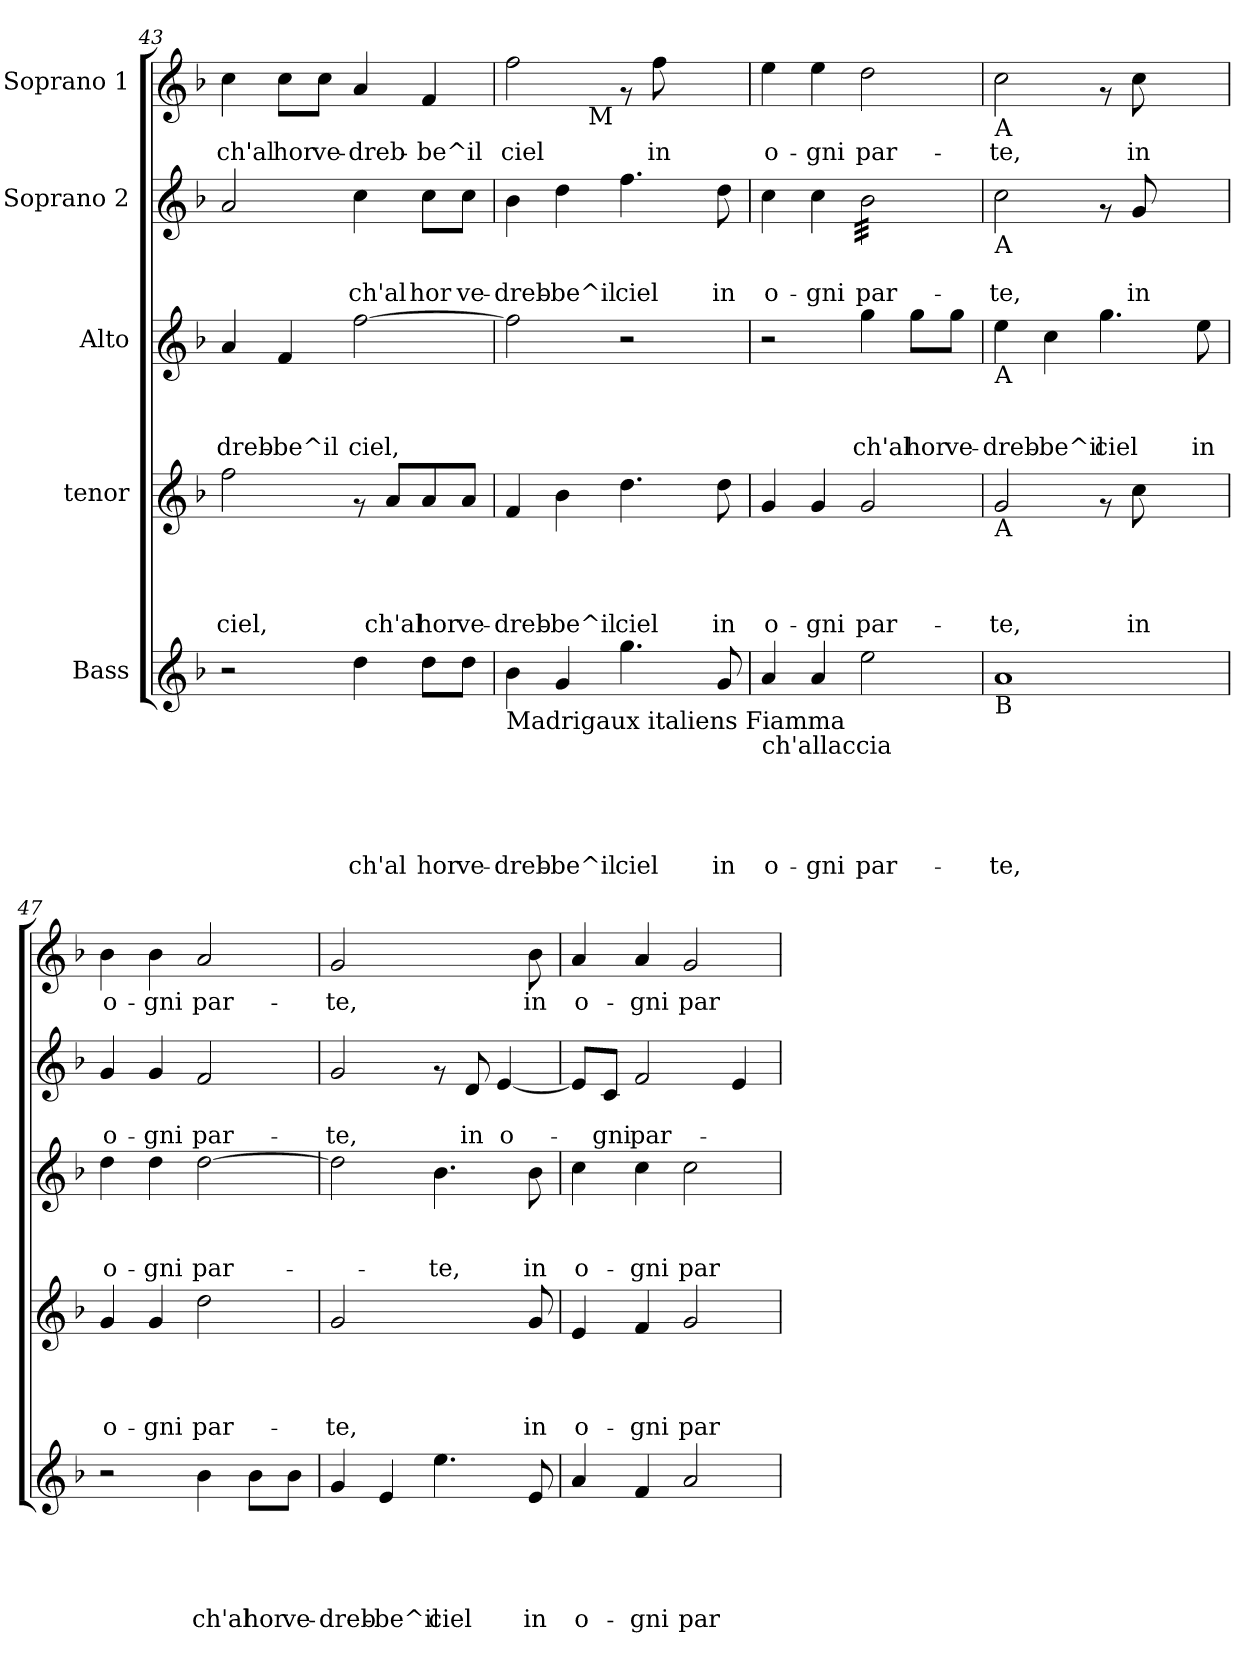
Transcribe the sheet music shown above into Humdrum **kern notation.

**kern	**text	**text	**text	**text	**text	**kern	**text	**text	**text	**text	**kern	**text	**text	**text	**kern	**text	**text	**kern	**text
*part5	*part5	*part5	*part5	*part5	*part5	*part4	*part4	*part4	*part4	*part4	*part3	*part3	*part3	*part3	*part2	*part2	*part2	*part1	*part1
*staff5	*staff5	*staff5	*staff5	*staff5	*staff5	*staff4	*staff4	*staff4	*staff4	*staff4	*staff3	*staff3	*staff3	*staff3	*staff2	*staff2	*staff2	*staff1	*staff1
*I"Bass	*	*	*	*	*	*I"tenor	*	*	*	*	*I"Alto	*	*	*	*I"Soprano 2	*	*	*I"Soprano 1	*
*clefG2	*	*	*	*	*	*clefG2	*	*	*	*	*clefG2	*	*	*	*clefG2	*	*	*clefG2	*
*k[b-]	*	*	*	*	*	*k[b-]	*	*	*	*	*k[b-]	*	*	*	*k[b-]	*	*	*k[b-]	*
*F:	*	*	*	*	*	*F:	*	*	*	*	*F:	*	*	*	*F:	*	*	*F:	*
=43	=43	=43	=43	=43	=43	=43	=43	=43	=43	=43	=43	=43	=43	=43	=43	=43	=43	=43	=43
!	!	!	!	!	!	!	!	!	!	!LO:LY:b	!	!	!	!LO:LY:b:rj	!	!	!	!	!LO:LY:b
2r	.	.	.	.	.	2ff\	.	.	.	ciel,	4a/	.	.	-dreb-	2a/	.	.	4cc\	ch'al
!	!	!	!	!	!	!	!	!	!	!	!	!	!	!LO:LY:b:rj	!	!	!	!	!LO:LY:b
.	.	.	.	.	.	.	.	.	.	.	4f/	.	.	-be^il	.	.	.	8cc\L	hor
!	!	!	!	!	!	!	!	!	!	!	!	!	!	!	!	!	!	!	!LO:LY:b
.	.	.	.	.	.	.	.	.	.	.	.	.	.	.	.	.	.	8cc\J	ve-
!	!	!	!	!	!LO:LY:b	!	!	!	!	!	!	!	!	!LO:LY:b:rj	!	!	!LO:LY:b	!	!LO:LY:b
4dd\	.	.	.	.	ch'al	8rf	.	.	.	.	[>2ff\	.	.	ciel,	4cc\	.	ch'al	4a/	-dreb-
!	!	!	!	!	!	!	!	!	!	!LO:LY:b	!	!	!	!	!	!	!	!	!
.	.	.	.	.	.	8a/L	.	.	.	ch'al	.	.	.	.	.	.	.	.	.
!	!	!	!	!	!LO:LY:b	!	!	!	!	!LO:LY:b	!	!	!	!	!	!	!LO:LY:b	!	!LO:LY:b
8dd\L	.	.	.	.	hor	8a/	.	.	.	hor	.	.	.	.	8cc\L	.	hor	4f/	-be^il
!	!	!	!	!	!LO:LY:b	!	!	!	!	!LO:LY:b	!	!	!	!	!	!	!LO:LY:b	!	!
8dd\J	.	.	.	.	ve-	8a/J	.	.	.	ve-	.	.	.	.	8cc\J	.	ve-	.	.
=44	=44	=44	=44	=44	=44	=44	=44	=44	=44	=44	=44	=44	=44	=44	=44	=44	=44	=44	=44
!LO:TX:b:t=Madrigaux italiens Fiamma	!	!	!	!	!	!	!	!	!	!	!	!	!	!	!	!	!	!	!
!	!	!	!	!	!LO:LY:b	!	!	!	!	!LO:LY:b	!	!	!	!	!	!	!LO:LY:b	!	!LO:LY:b
*	*	*	*	*	*	*	*	*	*	*	*	*	*	*	*	*	*	*^	*
4b-\	.	.	.	.	-dreb-	4f/	.	.	.	-dreb-	2ff\]	.	.	.	4b-\	.	-dreb-	2ff\	4.ryy	ciel
!	!	!	!	!	!LO:LY:b	!	!	!	!	!LO:LY:b	!	!	!	!	!	!	!LO:LY:b	!	!	!
4g/	.	.	.	.	-be^il	4b-\	.	.	.	-be^il	.	.	.	.	4dd\	.	-be^il	.	.	.
!	!	!	!	!	!	!	!	!	!	!	!	!	!	!	!	!	!	!	!LO:TX:b:t=M	!
.	.	.	.	.	.	.	.	.	.	.	.	.	.	.	.	.	.	.	2ryy	.
!	!	!	!	!	!LO:LY:b	!	!	!	!	!LO:LY:b	!	!	!	!	!	!	!LO:LY:b	!	!	!
4.gg\	.	.	.	.	ciel	4.dd\	.	.	.	ciel	2r	.	.	.	4.ff\	.	ciel	8rf	.	.
!	!	!	!	!	!	!	!	!	!	!	!	!	!	!	!	!	!	!	!	!LO:LY:b
.	.	.	.	.	.	.	.	.	.	.	.	.	.	.	.	.	.	8ff\	.	in
.	.	.	.	.	.	.	.	.	.	.	.	.	.	.	.	.	.	4ryy	.	.
!	!	!	!	!	!LO:LY:b	!	!	!	!	!LO:LY:b	!	!	!	!	!	!	!LO:LY:b	!	!	!
8g/	.	.	.	.	in	8dd\	.	.	.	in	.	.	.	.	8dd\	.	in	.	8ryy	.
=45	=45	=45	=45	=45	=45	=45	=45	=45	=45	=45	=45	=45	=45	=45	=45	=45	=45	=45	=45	=45
!LO:TX:b:t=ch'allaccia	!	!	!	!	!	!	!	!	!	!	!	!	!	!	!	!	!	!	!	!
!	!	!	!	!	!LO:LY:b	!	!	!	!	!LO:LY:b	!	!	!	!	!	!	!LO:LY:b	!	!	!LO:LY:b
*	*	*	*	*	*	*	*	*	*	*	*	*	*	*	*	*	*	*v	*v	*
4a/	.	.	.	.	o-	4g/	.	.	.	o-	2r	.	.	.	4cc\	.	o-	4ee\	o-
!	!	!	!	!	!LO:LY:b	!	!	!	!	!LO:LY:b	!	!	!	!	!	!	!LO:LY:b	!	!LO:LY:b
4a/	.	.	.	.	-gni	4g/	.	.	.	-gni	.	.	.	.	4cc\	.	-gni	4ee\	-gni
!	!	!	!	!	!LO:LY:b	!	!	!	!	!LO:LY:b	!	!	!	!LO:LY:b:rj	!	!	!LO:LY:b	!	!LO:LY:b
*	*	*	*	*	*	*	*	*	*	*	*	*	*	*	*tremolo	*	*	*	*
2ee\	.	.	.	.	par-	2g/	.	.	.	par-	4gg\	.	.	ch'al	32b-\LLL	.	par-	2dd\	par-
.	.	.	.	.	.	.	.	.	.	.	.	.	.	.	32b-\	.	.	.	.
.	.	.	.	.	.	.	.	.	.	.	.	.	.	.	32b-\	.	.	.	.
.	.	.	.	.	.	.	.	.	.	.	.	.	.	.	32b-\	.	.	.	.
.	.	.	.	.	.	.	.	.	.	.	.	.	.	.	32b-\	.	.	.	.
.	.	.	.	.	.	.	.	.	.	.	.	.	.	.	32b-\	.	.	.	.
.	.	.	.	.	.	.	.	.	.	.	.	.	.	.	32b-\	.	.	.	.
.	.	.	.	.	.	.	.	.	.	.	.	.	.	.	32b-\	.	.	.	.
!	!	!	!	!	!	!	!	!	!	!	!	!	!	!LO:LY:b:rj	!	!	!	!	!
.	.	.	.	.	.	.	.	.	.	.	8gg\L	.	.	hor	32b-\	.	.	.	.
.	.	.	.	.	.	.	.	.	.	.	.	.	.	.	32b-\	.	.	.	.
.	.	.	.	.	.	.	.	.	.	.	.	.	.	.	32b-\	.	.	.	.
.	.	.	.	.	.	.	.	.	.	.	.	.	.	.	32b-\	.	.	.	.
!	!	!	!	!	!	!	!	!	!	!	!	!	!	!LO:LY:b:rj	!	!	!	!	!
.	.	.	.	.	.	.	.	.	.	.	8gg\J	.	.	ve-	32b-\	.	.	.	.
.	.	.	.	.	.	.	.	.	.	.	.	.	.	.	32b-\	.	.	.	.
.	.	.	.	.	.	.	.	.	.	.	.	.	.	.	32b-\	.	.	.	.
.	.	.	.	.	.	.	.	.	.	.	.	.	.	.	32b-\JJJ	.	.	.	.
*	*	*	*	*	*	*	*	*	*	*	*	*	*	*	*Xtremolo	*	*	*	*
!!LO:PB:g=z
=46	=46	=46	=46	=46	=46	=46	=46	=46	=46	=46	=46	=46	=46	=46	=46	=46	=46	=46	=46
!	!	!	!	!	!	!	!	!	!	!	!	!	!	!	!	!	!	!LO:TX:b:t=A	!
!	!	!	!	!	!	!	!	!	!	!	!	!	!	!	!LO:TX:b:t=A	!	!	!	!
!	!	!	!	!	!	!	!	!	!	!	!LO:TX:b:t=A	!	!	!	!	!	!	!	!
!	!	!	!	!	!	!LO:TX:b:t=A	!	!	!	!	!	!	!	!	!	!	!	!	!
!LO:TX:b:t=B	!	!	!	!	!	!	!	!	!	!	!	!	!	!	!	!	!	!	!
!	!	!	!	!	!LO:LY:b	!	!	!	!	!LO:LY:b	!	!	!	!LO:LY:b:rj	!	!	!LO:LY:b	!	!LO:LY:b
1a	.	.	.	.	-te,	2g/	.	.	.	-te,	4ee\	.	.	-dreb-	2cc\	.	-te,	2cc\	-te,
!	!	!	!	!	!	!	!	!	!	!	!	!	!	!LO:LY:b:rj	!	!	!	!	!
.	.	.	.	.	.	.	.	.	.	.	4cc\	.	.	-be^il	.	.	.	.	.
!	!	!	!	!	!	!	!	!	!	!	!	!	!	!LO:LY:b:rj	!	!	!	!	!
.	.	.	.	.	.	8rf	.	.	.	.	4.gg\	.	.	ciel	8rf	.	.	8rf	.
!	!	!	!	!	!	!	!	!	!	!LO:LY:b	!	!	!	!	!	!	!LO:LY:b	!	!LO:LY:b
.	.	.	.	.	.	8cc:\	.	.	.	in	.	.	.	.	8g:/	.	in	8cc:\	in
.	.	.	.	.	.	4ryy	.	.	.	.	.	.	.	.	4ryy	.	.	4ryy	.
!	!	!	!	!	!	!	!	!	!	!	!	!	!	!LO:LY:b:rj	!	!	!	!	!
.	.	.	.	.	.	.	.	.	.	.	8ee\	.	.	in	.	.	.	.	.
=47	=47	=47	=47	=47	=47	=47	=47	=47	=47	=47	=47	=47	=47	=47	=47	=47	=47	=47	=47
!	!	!	!	!	!	!	!	!	!	!LO:LY:b	!	!	!	!LO:LY:b:rj	!	!	!LO:LY:b	!	!LO:LY:b
2r	.	.	.	.	.	4g/	.	.	.	o-	4dd\	.	.	o-	4g/	.	o-	4b-\	o-
!	!	!	!	!	!	!	!	!	!	!LO:LY:b	!	!	!	!LO:LY:b:rj	!	!	!LO:LY:b	!	!LO:LY:b
.	.	.	.	.	.	4g/	.	.	.	-gni	4dd\	.	.	-gni	4g/	.	-gni	4b-\	-gni
!	!	!	!	!	!LO:LY:b	!	!	!	!	!LO:LY:b	!	!	!	!LO:LY:b:rj	!	!	!LO:LY:b	!	!LO:LY:b
4b-\	.	.	.	.	ch'al	2dd\	.	.	.	par-	[>2dd\	.	.	par-	2f/	.	par-	2a/	par-
!	!	!	!	!	!LO:LY:b	!	!	!	!	!	!	!	!	!	!	!	!	!	!
8b-\L	.	.	.	.	hor	.	.	.	.	.	.	.	.	.	.	.	.	.	.
!	!	!	!	!	!LO:LY:b	!	!	!	!	!	!	!	!	!	!	!	!	!	!
8b-\J	.	.	.	.	ve-	.	.	.	.	.	.	.	.	.	.	.	.	.	.
=48	=48	=48	=48	=48	=48	=48	=48	=48	=48	=48	=48	=48	=48	=48	=48	=48	=48	=48	=48
!	!	!	!	!	!LO:LY:b	!	!	!	!	!LO:LY:b	!	!	!	!	!	!	!LO:LY:b	!	!LO:LY:b
4g/	.	.	.	.	-dreb-	2g/	.	.	.	-te,	2dd\]	.	.	.	2g/	.	-te,	2g/	-te,
!	!	!	!	!	!LO:LY:b	!	!	!	!	!	!	!	!	!	!	!	!	!	!
4e/	.	.	.	.	-be^il	.	.	.	.	.	.	.	.	.	.	.	.	.	.
!	!	!	!	!	!LO:LY:b	!	!	!	!	!	!	!	!	!LO:LY:b:rj	!	!	!	!	!
4.ee\	.	.	.	.	ciel	4.ryy	.	.	.	.	4.b-\	.	.	-te,	8rf	.	.	4.ryy	.
!	!	!	!	!	!	!	!	!	!	!	!	!	!	!	!	!	!LO:LY:b	!	!
.	.	.	.	.	.	.	.	.	.	.	.	.	.	.	8d/	.	in	.	.
!	!	!	!	!	!	!	!	!	!	!	!	!	!	!	!	!	!LO:LY:b	!	!
.	.	.	.	.	.	.	.	.	.	.	.	.	.	.	[<4e/	.	o-	.	.
!	!	!	!	!	!LO:LY:b	!	!	!	!	!LO:LY:b	!	!	!	!LO:LY:b:rj	!	!	!	!	!LO:LY:b
8e/	.	.	.	.	in	8g:/	.	.	.	in	8b-\	.	.	in	.	.	.	8b-:\	in
=49	=49	=49	=49	=49	=49	=49	=49	=49	=49	=49	=49	=49	=49	=49	=49	=49	=49	=49	=49
!	!	!	!	!	!LO:LY:b	!	!	!	!	!LO:LY:b	!	!	!	!LO:LY:b:rj	!	!	!	!	!LO:LY:b
4a/	.	.	.	.	o-	4e/	.	.	.	o-	4cc\	.	.	o-	8e/L]	.	.	4a/	o-
!	!	!	!	!	!	!	!	!	!	!	!	!	!	!	!	!	!LO:LY:b	!	!
.	.	.	.	.	.	.	.	.	.	.	.	.	.	.	8c/J	.	-gni	.	.
!	!	!	!	!	!LO:LY:b	!	!	!	!	!LO:LY:b	!	!	!	!LO:LY:b:rj	!	!	!LO:LY:b	!	!LO:LY:b
4f/	.	.	.	.	-gni	4f/	.	.	.	-gni	4cc\	.	.	-gni	2f/	.	par-	4a/	-gni
!	!	!	!	!	!LO:LY:b	!	!	!	!	!LO:LY:b	!	!	!	!LO:LY:b:rj	!	!	!	!	!LO:LY:b
2a/	.	.	.	.	par-	2g/	.	.	.	par-	2cc\	.	.	par-	.	.	.	2g/	par-
.	.	.	.	.	.	.	.	.	.	.	.	.	.	.	4e/	.	.	.	.
=	=	=	=	=	=	=	=	=	=	=	=	=	=	=	=	=	=	=	=
*-	*-	*-	*-	*-	*-	*-	*-	*-	*-	*-	*-	*-	*-	*-	*-	*-	*-	*-	*-
